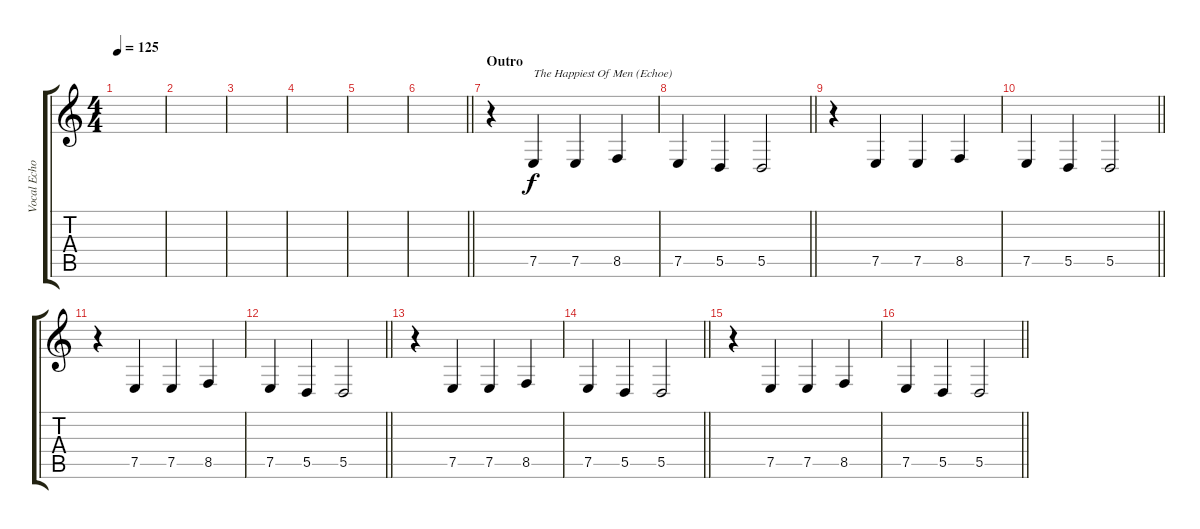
\track ("Vocal Echoe" "Vocal Echo") {instrument lead1square}
\staff {score tabs}
\tuning (E4 B3 G3 D3 A2 D2) {hide}
\ts (4 4)
\tempo 125
\clef g2
\ks c
|
|
|
|
|
\barLineRight lightlight
|
\section ("" "Outro")
r.4{volume 7} 7.5.4{txt "The Happiest Of Men (Echoe)" volume 13 balance 3} 7.5.4{balance 12} 8.5.4{balance 2} |
\barLineRight lightlight
7.5.4{balance 13} 5.5.4{volume 10 balance 10} 5.5.2{volume 8} |
r.4{volume 7} 7.5.4{volume 13 balance 3} 7.5.4{balance 12} 8.5.4{balance 2} |
\barLineRight lightlight
7.5.4{balance 13} 5.5.4{volume 10 balance 10} 5.5.2{volume 8} |
r.4{volume 7} 7.5.4{volume 13 balance 3} 7.5.4{balance 12} 8.5.4{balance 2} |
\barLineRight lightlight
7.5.4{balance 13} 5.5.4{volume 10 balance 10} 5.5.2{volume 8} |
r.4{volume 7} 7.5.4{volume 13 balance 3} 7.5.4{balance 12} 8.5.4{balance 2} |
\barLineRight lightlight
7.5.4{balance 13} 5.5.4{volume 10 balance 10} 5.5.2{volume 8} |
r.4{volume 7} 7.5.4{volume 13 balance 3} 7.5.4{balance 12} 8.5.4{balance 2} |
\barLineRight lightlight
7.5.4{balance 13} 5.5.4{volume 10 balance 10} 5.5.2{volume 8}
